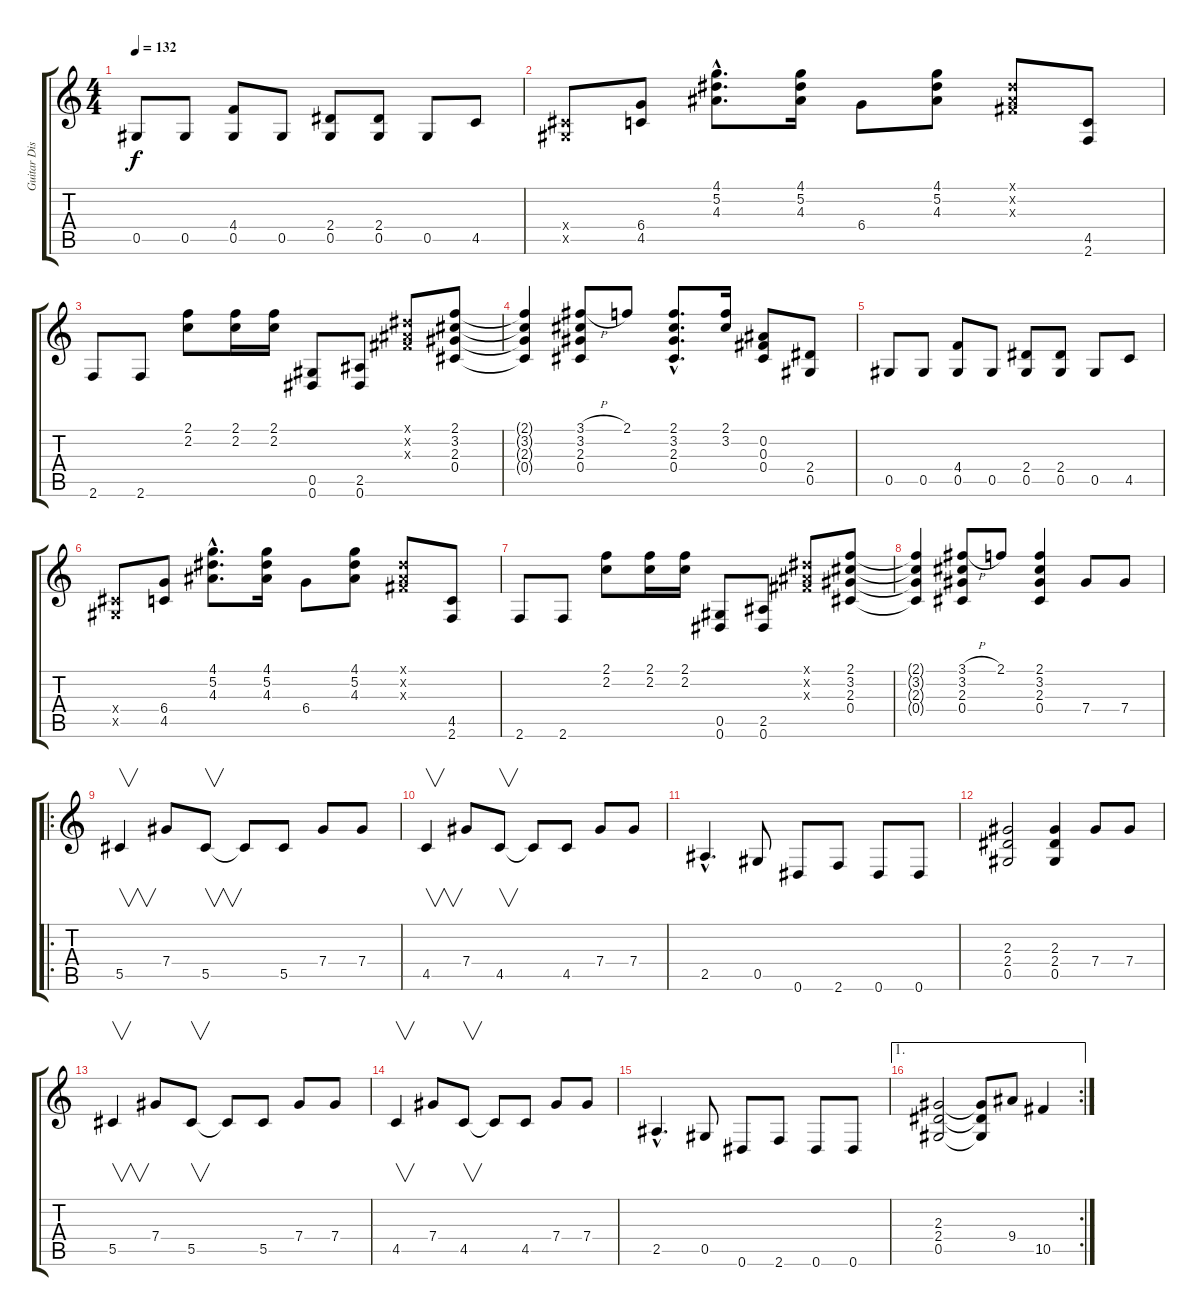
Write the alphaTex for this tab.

\track ("Guitar Disto 2" "Guitar Dis") {instrument distortionguitar}
\staff {score tabs}
\tuning (Eb4 Bb3 Gb3 Db3 Ab2 Eb2) {hide}
\ts (4 4)
\tempo 132
\clef g2
\ks c
0.5.8{dy f} 0.5.8 (4.4 0.5).8 0.5.8 (2.4 0.5).8 (2.4 0.5).8 0.5.8 4.5.8 |
(0.4{x} 0.5{x}).8 (6.4 4.5).8 (4.1{hac} 5.2{hac} 4.3{hac}).8{d} (4.1 5.2 4.3).16 6.4.8 (4.1 5.2 4.3).8 (0.1{x} 0.2{x} 0.3{x}).8 (4.5 2.6).8 |
2.6.8 2.6.8 (2.1 2.2).8 (2.1 2.2).16 (2.1 2.2).16 (0.5 0.6).8 (2.5 0.6).8 (0.1{x} 0.2{x} 0.3{x}).8 (2.1 3.2 2.3 0.4).8 |
(2.1{t} 3.2{t} 2.3{t} 0.4{t}).4 (3.1{h} 3.2 2.3 0.4).8 2.1.8 (2.1{hac} 3.2{hac} 2.3{hac} 0.4{hac}).8{d} (2.1 3.2).16 (0.2 0.3 0.4).8 (2.4 0.5).8 |
0.5.8 0.5.8 (4.4 0.5).8 0.5.8 (2.4 0.5).8 (2.4 0.5).8 0.5.8 4.5.8 |
(0.4{x} 0.5{x}).8 (6.4 4.5).8 (4.1{hac} 5.2{hac} 4.3{hac}).8{d} (4.1 5.2 4.3).16 6.4.8 (4.1 5.2 4.3).8 (0.1{x} 0.2{x} 0.3{x}).8 (4.5 2.6).8 |
2.6.8 2.6.8 (2.1 2.2).8 (2.1 2.2).16 (2.1 2.2).16 (0.5 0.6).8 (2.5 0.6).8 (0.1{x} 0.2{x} 0.3{x}).8 (2.1 3.2 2.3 0.4).8 |
(2.1{t} 3.2{t} 2.3{t} 0.4{t}).4 (3.1{h} 3.2 2.3 0.4).8 2.1.8 (2.1 3.2 2.3 0.4).4 7.4.8 7.4.8 |
\ro
5.5.4{v} 7.4.8 5.5.8{v} 5.5{t}.8 5.5.8 7.4.8 7.4.8 |
4.5.4{v} 7.4.8 4.5.8{v} 4.5{t}.8 4.5.8 7.4.8 7.4.8 |
2.5{hac}.4{d} 0.5.8 0.6.8 2.6.8 0.6.8 0.6.8 |
(2.3 2.4 0.5).2 (2.3 2.4 0.5).4 7.4.8 7.4.8 |
5.5.4{v} 7.4.8 5.5.8{v} 5.5{t}.8 5.5.8 7.4.8 7.4.8 |
4.5.4{v} 7.4.8 4.5.8{v} 4.5{t}.8 4.5.8 7.4.8 7.4.8 |
2.5{hac}.4{d} 0.5.8 0.6.8 2.6.8 0.6.8 0.6.8 |
\ae 1
\rc 2
(2.3 2.4 0.5).2 (2.3{t} 2.4{t} 0.5{t}).8 9.4.8 10.5.4
